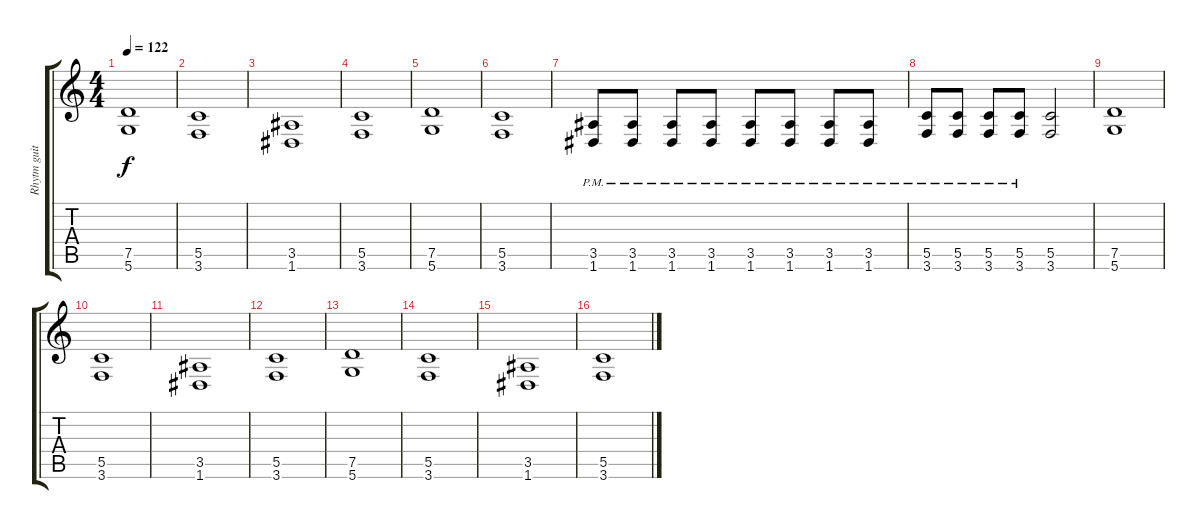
\track ("Rhytm guitar" "Rhytm guit") {instrument distortionguitar}
\staff {score tabs}
\tuning (D4 A3 F3 C3 G2 D2) {hide}
\ts (4 4)
\tempo 122
\clef g2
\ks c
(7.5{t} 5.6{t}).1{dy f} |
(5.5 3.6).1 |
(3.5 1.6).1 |
(5.5 3.6).1 |
(7.5 5.6).1 |
(5.5 3.6).1 |
(3.5{pm} 1.6{pm}).8 (3.5{pm} 1.6{pm}).8 (3.5{pm} 1.6{pm}).8 (3.5{pm} 1.6{pm}).8 (3.5{pm} 1.6{pm}).8 (3.5{pm} 1.6{pm}).8 (3.5{pm} 1.6{pm}).8 (3.5{pm} 1.6{pm}).8 |
(5.5{pm} 3.6{pm}).8 (5.5{pm} 3.6{pm}).8 (5.5{pm} 3.6{pm}).8 (5.5{pm} 3.6{pm}).8 (5.5 3.6).2 |
(7.5 5.6).1 |
(5.5 3.6).1 |
(3.5 1.6).1 |
(5.5 3.6).1 |
(7.5 5.6).1 |
(5.5 3.6).1 |
(3.5 1.6).1 |
(5.5 3.6).1
